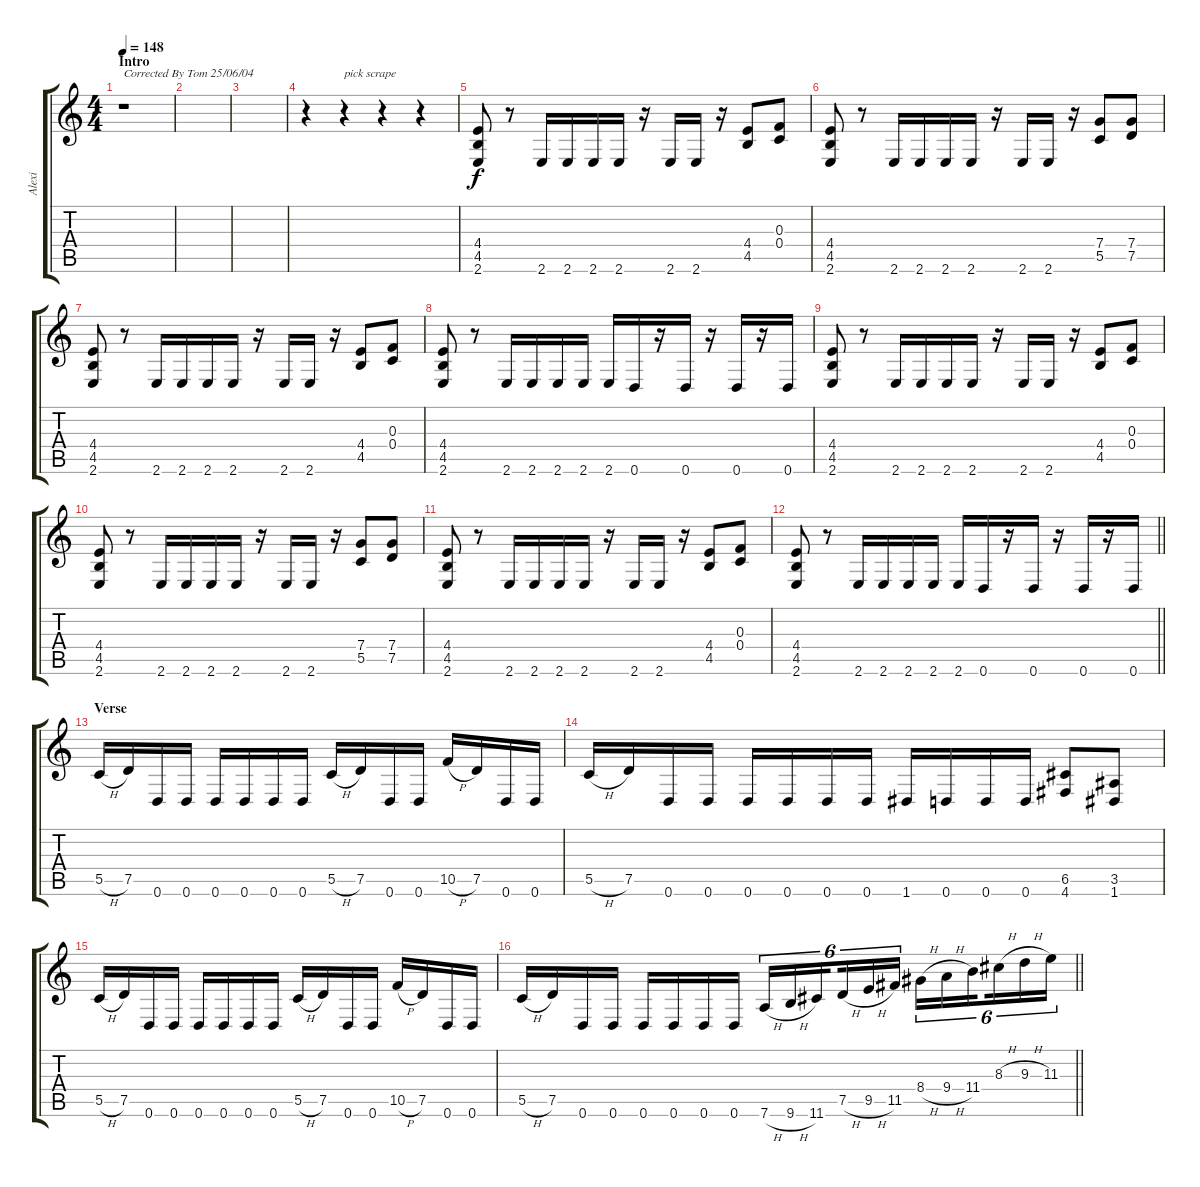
\track ("Alexi" "Alexi") {instrument overdrivenguitar}
\staff {score tabs}
\tuning (D4 A3 F3 C3 G2 D2) {hide}
\ts (4 4)
\section ("" "Intro")
\tempo 148
\tempo 150
\tempo 148
\clef g2
\ks c
r.1{txt "Corrected By Tom 25/06/04" dy f instrument overdrivenguitar} |
|
|
r.4 r.4{txt "pick scrape"} r.4 r.4 |
(4.4 4.5 2.6).8 r.8 2.6.16 2.6.16 2.6.16 2.6.16 r.16 2.6.16 2.6.16 r.16 (4.4 4.5).8 (0.3 0.4).8 |
(4.4 4.5 2.6).8 r.8 2.6.16 2.6.16 2.6.16 2.6.16 r.16 2.6.16 2.6.16 r.16 (7.4 5.5).8 (7.4 7.5).8 |
(4.4 4.5 2.6).8 r.8 2.6.16 2.6.16 2.6.16 2.6.16 r.16 2.6.16 2.6.16 r.16 (4.4 4.5).8 (0.3 0.4).8 |
(4.4 4.5 2.6).8 r.8 2.6.16 2.6.16 2.6.16 2.6.16 2.6.16 0.6.16 r.16 0.6.16 r.16 0.6.16 r.16 0.6.16 |
(4.4 4.5 2.6).8 r.8 2.6.16 2.6.16 2.6.16 2.6.16 r.16 2.6.16 2.6.16 r.16 (4.4 4.5).8 (0.3 0.4).8 |
(4.4 4.5 2.6).8 r.8 2.6.16 2.6.16 2.6.16 2.6.16 r.16 2.6.16 2.6.16 r.16 (7.4 5.5).8 (7.4 7.5).8 |
(4.4 4.5 2.6).8 r.8 2.6.16 2.6.16 2.6.16 2.6.16 r.16 2.6.16 2.6.16 r.16 (4.4 4.5).8 (0.3 0.4).8 |
\barLineRight lightlight
(4.4 4.5 2.6).8 r.8 2.6.16 2.6.16 2.6.16 2.6.16 2.6.16 0.6.16 r.16 0.6.16 r.16 0.6.16 r.16 0.6.16 |
\section ("" "Verse")
5.5{h}.16 7.5.16 0.6.16 0.6.16 0.6.16 0.6.16 0.6.16 0.6.16 5.5{h}.16 7.5.16 0.6.16 0.6.16 10.5{h}.16 7.5.16 0.6.16 0.6.16 |
5.5{h}.16 7.5.16 0.6.16 0.6.16 0.6.16 0.6.16 0.6.16 0.6.16 1.6.16 0.6.16 0.6.16 0.6.16 (6.5 4.6).8 (3.5 1.6).8 |
5.5{h}.16 7.5.16 0.6.16 0.6.16 0.6.16 0.6.16 0.6.16 0.6.16 5.5{h}.16 7.5.16 0.6.16 0.6.16 10.5{h}.16 7.5.16 0.6.16 0.6.16 |
\barLineRight lightlight
5.5{h}.16 7.5.16 0.6.16 0.6.16 0.6.16 0.6.16 0.6.16 0.6.16 7.6{h}.16{tu (6 4)} 9.6{h}.16{tu (6 4)} 11.6.16{tu (6 4) beam splitsecondary} 7.5{h}.16{tu (6 4)} 9.5{h}.16{tu (6 4)} 11.5.16{tu (6 4)} 8.4{h}.16{tu (6 4)} 9.4{h}.16{tu (6 4)} 11.4.16{tu (6 4) beam splitsecondary} 8.3{h}.16{tu (6 4)} 9.3{h}.16{tu (6 4)} 11.3.16{tu (6 4)}
